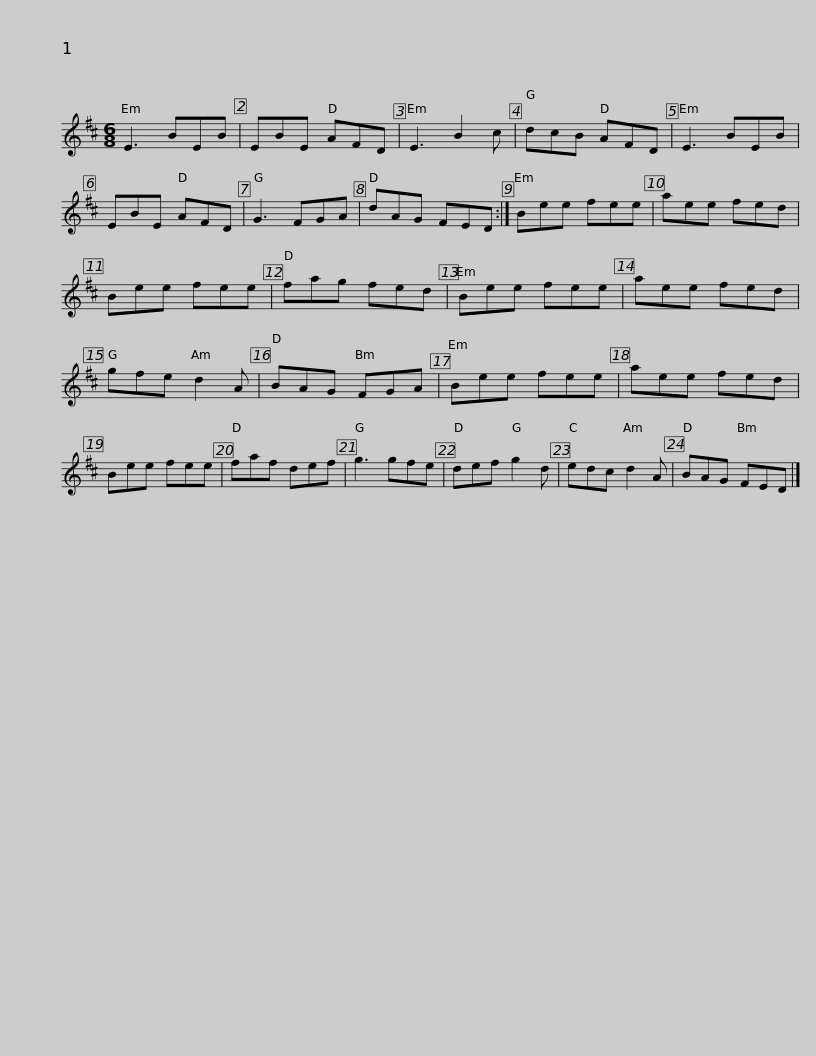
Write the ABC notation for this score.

X:1
L:1/8
M:6/8
I:linebreak $
K:D
V:1 treble
V:1
 E3 BEB | EBE AFD | E3 B2 c | dcB AFD | E3 BEB | %5
 EBE AFD | G3 FGA | dAG FED :|$ Bee fee | aee fed | %10
 Bee fee | fag fed | Bee fee | aee fed | gfe d2 A |$ %15
 BAG FGA |$ Bee fee | aee fed | Bee fee | faf def | %20
 g3 gfe | def g2 d | edc d2 A |$ BAG FED |] %24
